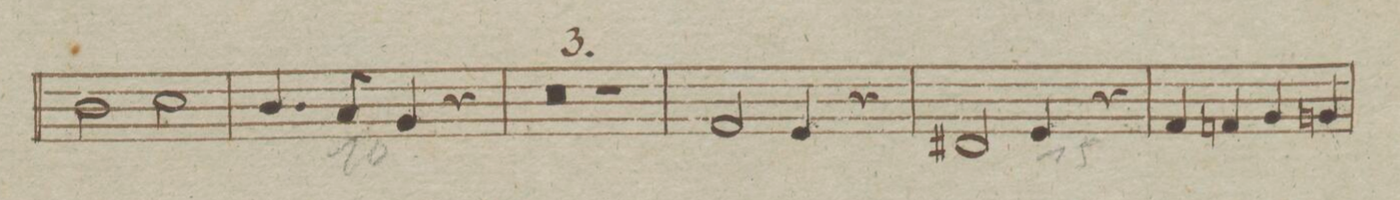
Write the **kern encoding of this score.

**kern
*I"Trombono.
*clefF4
*k[b-e-a-]
*met(c)
*M4/4
2D\
2E-\
=10
4.D/
8C/
4BB-/
4r
=11
0r
=12
=13
1r
=14
2AA-/
4GG/
4r
=15
2FF#X/
4GG/
4r
=16
4AA-/
4AAn/
4BB-/
4BBn/
=17
*-
